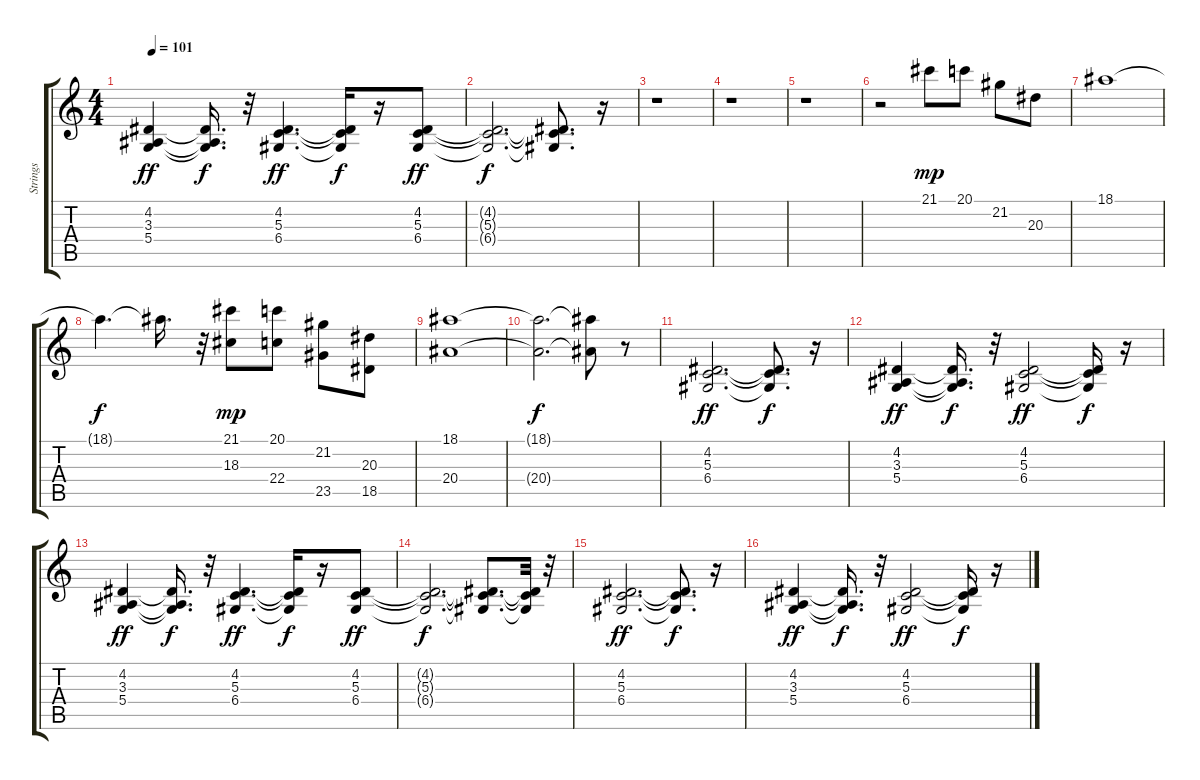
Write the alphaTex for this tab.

\track ("Strings" "Strings") {instrument synthstrings1}
\staff {score tabs}
\tuning (E4 B3 G3 D3 A2 E2) {hide}
\ts (4 4)
\tempo 101
\clef g2
\ks c
(4.2 3.3 5.4).4{dy ff} (4.2{t} 3.3{t} 5.4{t}).16{d dy f} r.32 (4.2 5.3 6.4).4{d dy ff} (4.2{t} 5.3{t} 6.4{t}).16{dy f} r.16 (4.2 5.3 6.4).8{dy ff} |
(4.2{t} 5.3{t} 6.4{t}).2{d dy f} (4.2{t} 5.3{t} 6.4{t}).8{d} r.16 |
r.1 |
r.1 |
r.1 |
r.2 21.1.8{dy mp} 20.1.8 21.2.8 20.3.8 |
18.1.1 |
18.1{t}.4{d dy f} 18.1{t}.16{d} r.32 (21.1 18.3).8{dy mp} (20.1 22.4).8 (21.2 23.5).8 (20.3 18.5).8 |
(18.1 20.4).1 |
(18.1{t} 20.4{t}).2{d dy f} (18.1{t} 20.4{t}).8 r.8 |
(4.2 5.3 6.4).2{d dy ff} (4.2{t} 5.3{t} 6.4{t}).8{d dy f} r.16 |
(4.2 3.3 5.4).4{dy ff} (4.2{t} 3.3{t} 5.4{t}).16{d dy f} r.32 (4.2 5.3 6.4).2{dy ff} (4.2{t} 5.3{t} 6.4{t}).16{dy f} r.16 |
(4.2 3.3 5.4).4{dy ff} (4.2{t} 3.3{t} 5.4{t}).16{d dy f} r.32 (4.2 5.3 6.4).4{d dy ff} (4.2{t} 5.3{t} 6.4{t}).16{dy f} r.16 (4.2 5.3 6.4).8{dy ff} |
(4.2{t} 5.3{t} 6.4{t}).2{d dy f} (4.2{t} 5.3{t} 6.4{t}).8{d} (4.2{t} 5.3{t} 6.4{t}).32 r.32 |
(4.2 5.3 6.4).2{d dy ff} (4.2{t} 5.3{t} 6.4{t}).8{d dy f} r.16 |
(4.2 3.3 5.4).4{dy ff} (4.2{t} 3.3{t} 5.4{t}).16{d dy f} r.32 (4.2 5.3 6.4).2{dy ff} (4.2{t} 5.3{t} 6.4{t}).16{dy f} r.16
